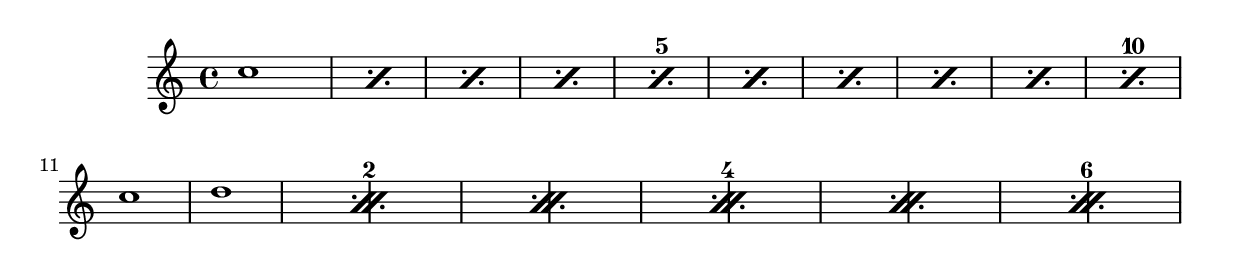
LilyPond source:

%% DO NOT EDIT this file manually; it is automatically
%% generated from LSR http://lsr.dsi.unimi.it
%% Make any changes in LSR itself, or in Documentation/snippets/new/ ,
%% and then run scripts/auxiliar/makelsr.py
%%
%% This file is in the public domain.
\version "2.14.2"

\header {
  lsrtags = "tweaks-and-overrides, repeats"

%% Translation of GIT committish: b482c3e5b56c3841a88d957e0ca12964bd3e64fa
  texidoces = "
Se pueden mostrar los contadores de las repeticiones del tipo
porcentaje a intervalos regulares mediante el establecimiento de
la propiedad de contexto @code{repeatCountVisibility}.

"
  doctitlees = "Visibilidad del contador de repeticiones de tipo porcentaje"


%% Translation of GIT committish: 0a868be38a775ecb1ef935b079000cebbc64de40
  texidocde = "
Prozentwiederholungszähler können in regelmäßigen Intervallen angezeigt
werden, indem man die Eigenschaft @code{repeatCountVisibility} beeinflusst.
"
  doctitlede = "Sichtbarkeit von Prozent-Wiederholungen"

%% Translation of GIT committish: 28097cf54698db364afeb75658e4c8e0e0ccd716
  texidocfr = "
Le numéro de mesure répétée sera imprimé à intervalle régulier si vous
déterminez la propriété de contexte @code{repeatCountVisibility}.

"
  doctitlefr = "Affichage du numéro de répétition en pourcent"

  texidoc = "
Percent repeat counters can be shown at regular intervals by setting
the context property @code{repeatCountVisibility}.

"
  doctitle = "Percent repeat count visibility"
} % begin verbatim


\relative c'' {
  \set countPercentRepeats = ##t
  \set repeatCountVisibility = #(every-nth-repeat-count-visible 5)
  \repeat percent 10 { c1 } \break
  \set repeatCountVisibility = #(every-nth-repeat-count-visible 2)
  \repeat percent 6 { c1 d1 }
}
